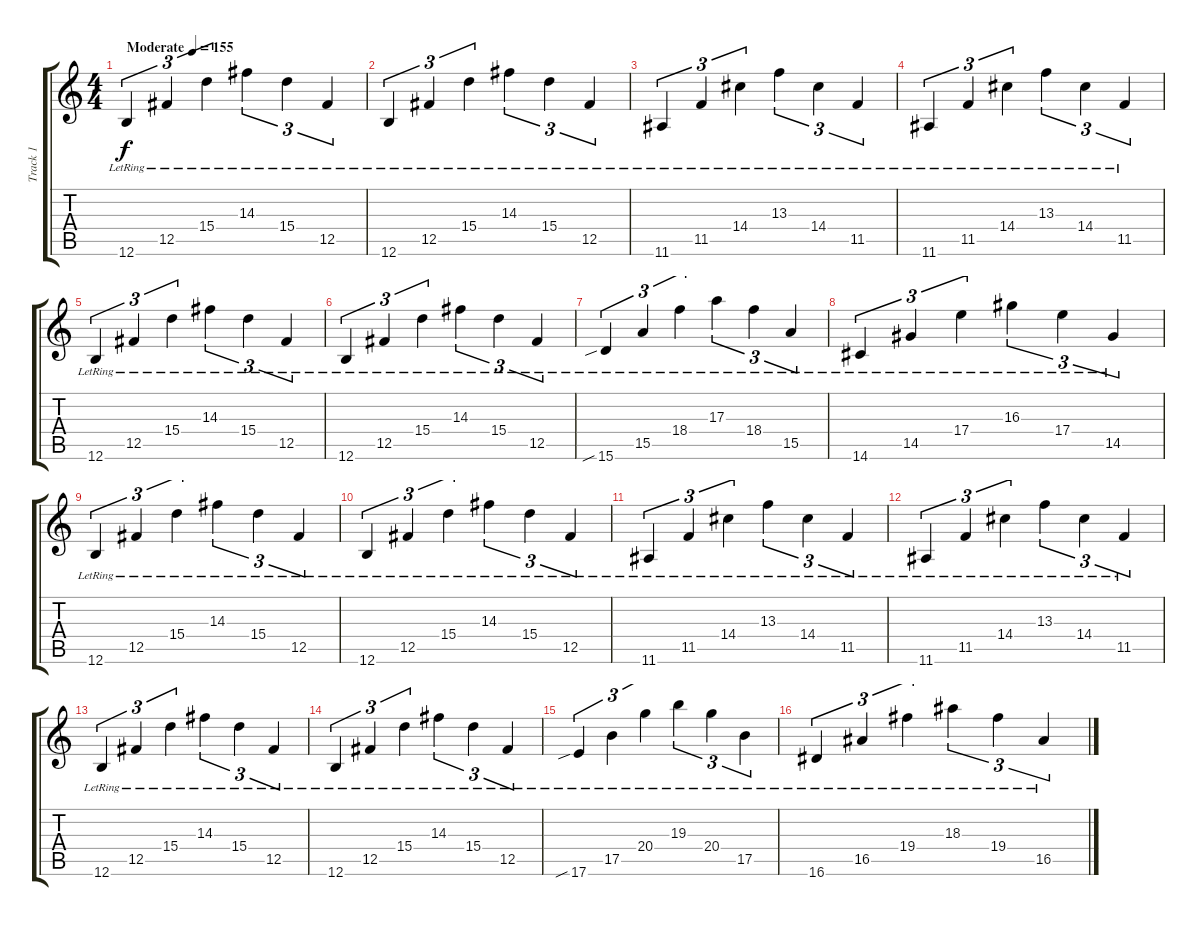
\track ("Track 1" "Track 1") {instrument distortionguitar}
\staff {score tabs}
\tuning (Db4 Ab3 E3 B2 Gb2 B1) {hide}
\ts (4 4)
\tempo (155 "Moderate")
\clef g2
\ks c
12.6{lr}.4{tu (3 2) dy f instrument electricguitarjazz} 12.5{lr}.4{tu (3 2)} 15.4{lr}.4{tu (3 2)} 14.3{lr}.4{tu (3 2)} 15.4{lr}.4{tu (3 2)} 12.5{lr}.4{tu (3 2)} |
12.6{lr}.4{tu (3 2)} 12.5{lr}.4{tu (3 2)} 15.4{lr}.4{tu (3 2)} 14.3{lr}.4{tu (3 2)} 15.4{lr}.4{tu (3 2)} 12.5{lr}.4{tu (3 2)} |
11.6{lr}.4{tu (3 2)} 11.5{lr}.4{tu (3 2)} 14.4{lr}.4{tu (3 2)} 13.3{lr}.4{tu (3 2)} 14.4{lr}.4{tu (3 2)} 11.5{lr}.4{tu (3 2)} |
11.6{lr}.4{tu (3 2)} 11.5{lr}.4{tu (3 2)} 14.4{lr}.4{tu (3 2)} 13.3{lr}.4{tu (3 2)} 14.4{lr}.4{tu (3 2)} 11.5{lr}.4{tu (3 2)} |
12.6{lr}.4{tu (3 2)} 12.5{lr}.4{tu (3 2)} 15.4{lr}.4{tu (3 2)} 14.3{lr}.4{tu (3 2)} 15.4{lr}.4{tu (3 2)} 12.5{lr}.4{tu (3 2)} |
12.6{lr}.4{tu (3 2)} 12.5{lr}.4{tu (3 2)} 15.4{lr}.4{tu (3 2)} 14.3{lr}.4{tu (3 2)} 15.4{lr}.4{tu (3 2)} 12.5{lr}.4{tu (3 2)} |
15.6{sib lr}.4{tu (3 2)} 15.5{lr}.4{tu (3 2)} 18.4{lr}.4{tu (3 2)} 17.3{lr}.4{tu (3 2)} 18.4{lr}.4{tu (3 2)} 15.5{lr}.4{tu (3 2)} |
14.6{lr}.4{tu (3 2)} 14.5{lr}.4{tu (3 2)} 17.4{lr}.4{tu (3 2)} 16.3{lr}.4{tu (3 2)} 17.4{lr}.4{tu (3 2)} 14.5{lr}.4{tu (3 2)} |
12.6{lr}.4{tu (3 2)} 12.5{lr}.4{tu (3 2)} 15.4{lr}.4{tu (3 2)} 14.3{lr}.4{tu (3 2)} 15.4{lr}.4{tu (3 2)} 12.5{lr}.4{tu (3 2)} |
12.6{lr}.4{tu (3 2)} 12.5{lr}.4{tu (3 2)} 15.4{lr}.4{tu (3 2)} 14.3{lr}.4{tu (3 2)} 15.4{lr}.4{tu (3 2)} 12.5{lr}.4{tu (3 2)} |
11.6{lr}.4{tu (3 2)} 11.5{lr}.4{tu (3 2)} 14.4{lr}.4{tu (3 2)} 13.3{lr}.4{tu (3 2)} 14.4{lr}.4{tu (3 2)} 11.5{lr}.4{tu (3 2)} |
11.6{lr}.4{tu (3 2)} 11.5{lr}.4{tu (3 2)} 14.4{lr}.4{tu (3 2)} 13.3{lr}.4{tu (3 2)} 14.4{lr}.4{tu (3 2)} 11.5{lr}.4{tu (3 2)} |
12.6{lr}.4{tu (3 2)} 12.5{lr}.4{tu (3 2)} 15.4{lr}.4{tu (3 2)} 14.3{lr}.4{tu (3 2)} 15.4{lr}.4{tu (3 2)} 12.5{lr}.4{tu (3 2)} |
12.6{lr}.4{tu (3 2)} 12.5{lr}.4{tu (3 2)} 15.4{lr}.4{tu (3 2)} 14.3{lr}.4{tu (3 2)} 15.4{lr}.4{tu (3 2)} 12.5{lr}.4{tu (3 2)} |
17.6{sib lr}.4{tu (3 2)} 17.5{lr}.4{tu (3 2)} 20.4{lr}.4{tu (3 2)} 19.3{lr}.4{tu (3 2)} 20.4{lr}.4{tu (3 2)} 17.5{lr}.4{tu (3 2)} |
16.6{lr}.4{tu (3 2)} 16.5{lr}.4{tu (3 2)} 19.4{lr}.4{tu (3 2)} 18.3{lr}.4{tu (3 2)} 19.4{lr}.4{tu (3 2)} 16.5{lr}.4{tu (3 2)}
